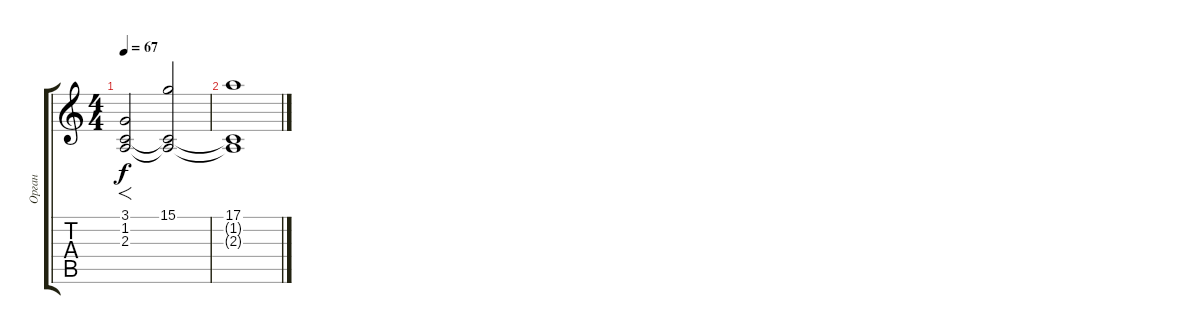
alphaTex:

\track ("Орган" "Орган") {instrument drawbarorgan}
\staff {score tabs}
\tuning (E4 B3 G3 D3 A2 E2) {hide}
\ts (4 4)
\tempo 67
\clef g2
\ks c
(3.1 1.2 2.3).2{f dy f} (15.1 1.2{t} 2.3{t}).2 |
(17.1 1.2{t} 2.3{t}).1
